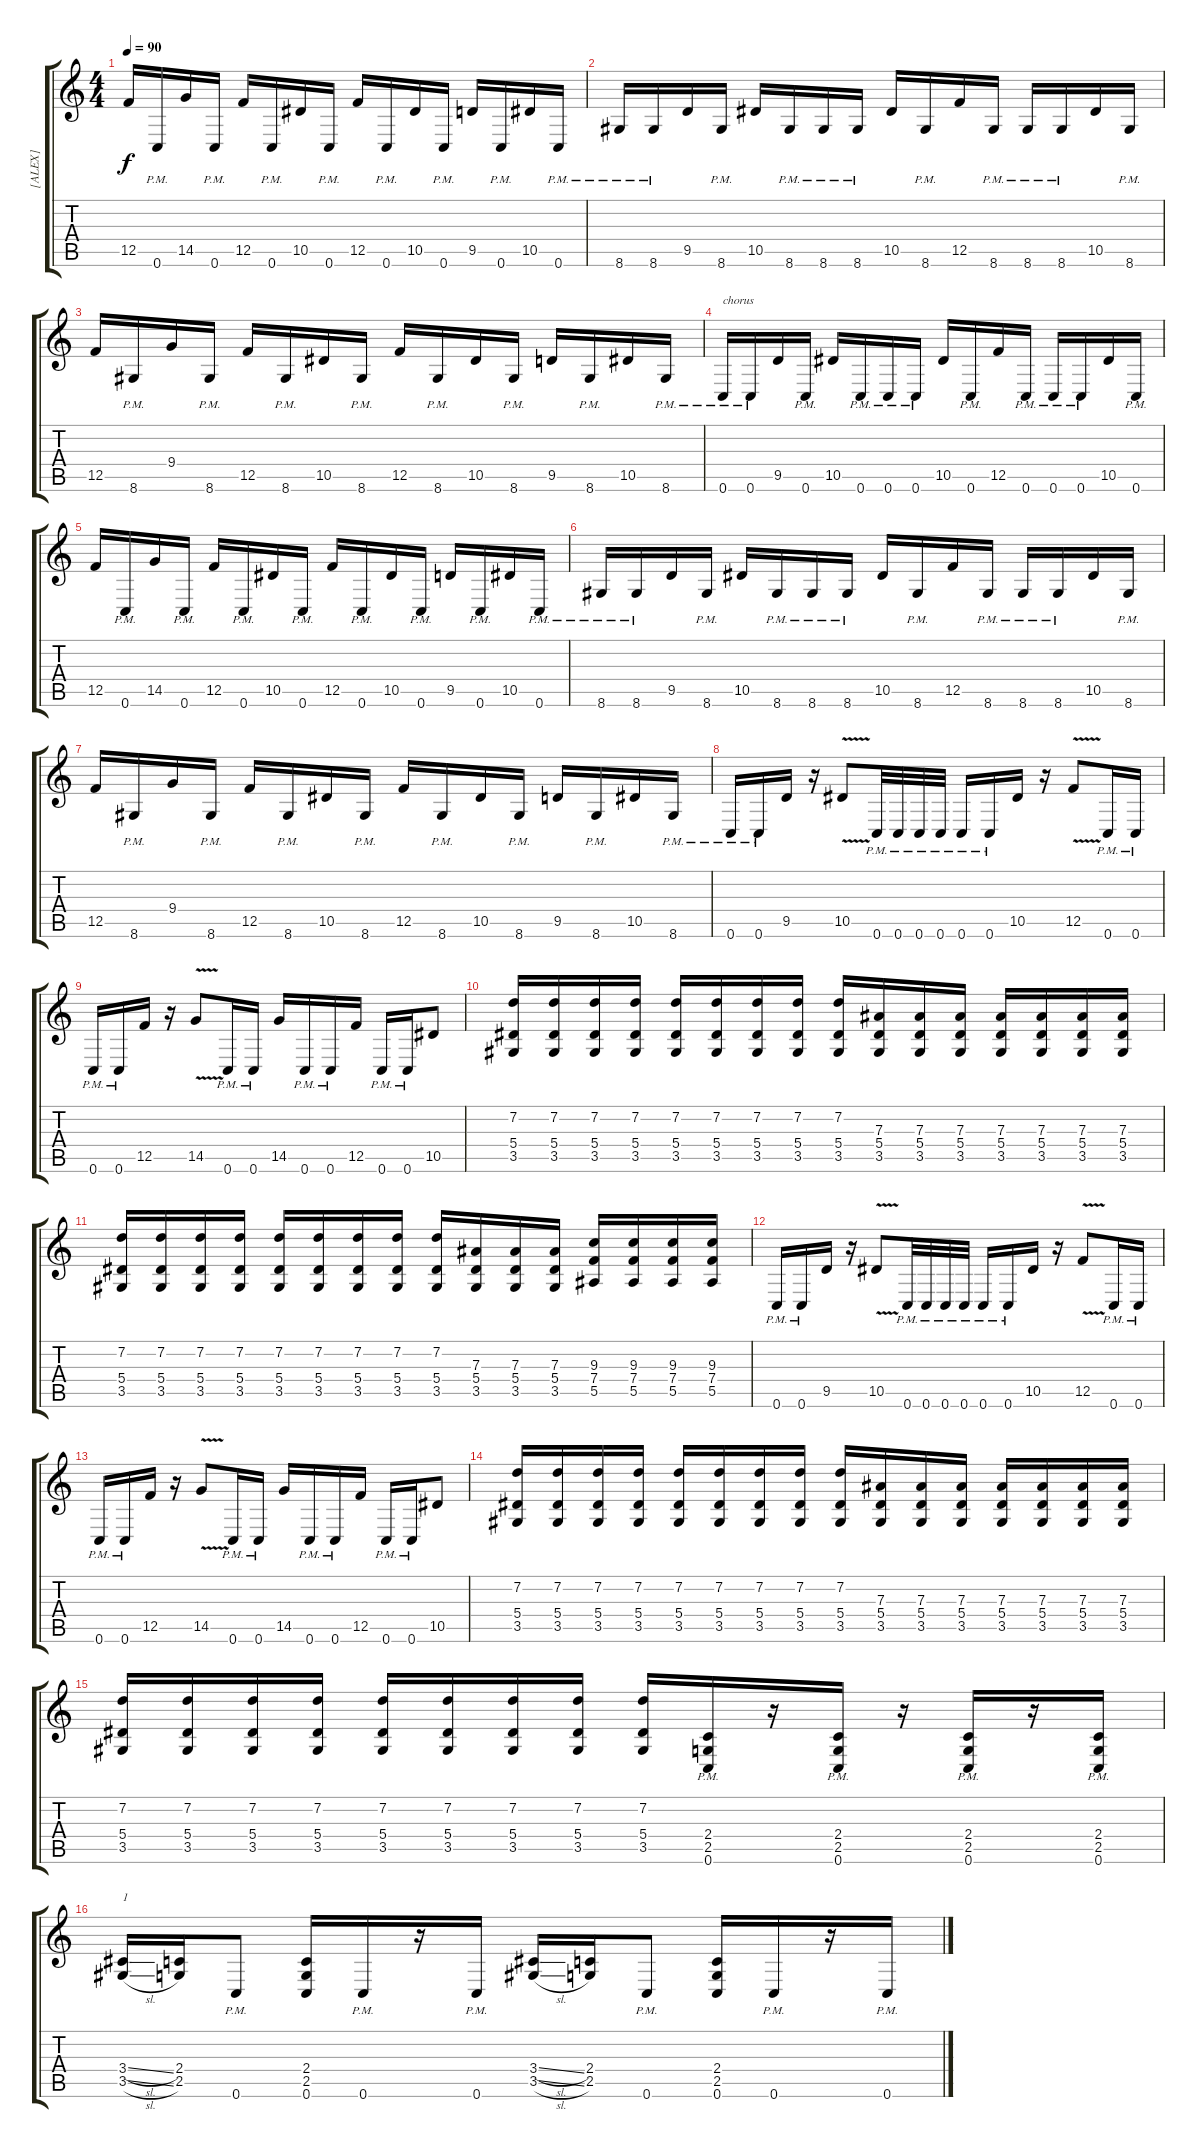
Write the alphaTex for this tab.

\track ("[ALEX]" "[ALEX]") {instrument overdrivenguitar}
\staff {score tabs}
\tuning (C4 G3 Eb3 Bb2 F2 C2) {hide}
\ts (4 4)
\tempo 90
\clef g2
\ks c
12.5.16{dy f} 0.6{pm}.16 14.5.16 0.6{pm}.16 12.5.16 0.6{pm}.16 10.5.16 0.6{pm}.16 12.5.16 0.6{pm}.16 10.5.16 0.6{pm}.16 9.5.16 0.6{pm}.16 10.5.16 0.6{pm}.16 |
8.6{pm}.16 8.6{pm}.16 9.5.16 8.6{pm}.16 10.5.16 8.6{pm}.16 8.6{pm}.16 8.6{pm}.16 10.5.16 8.6{pm}.16 12.5.16 8.6{pm}.16 8.6{pm}.16 8.6{pm}.16 10.5.16 8.6{pm}.16 |
12.5.16 8.6{pm}.16 9.4.16 8.6{pm}.16 12.5.16 8.6{pm}.16 10.5.16 8.6{pm}.16 12.5.16 8.6{pm}.16 10.5.16 8.6{pm}.16 9.5.16 8.6{pm}.16 10.5.16 8.6{pm}.16 |
0.6{pm}.16{txt "chorus"} 0.6{pm}.16 9.5.16 0.6{pm}.16 10.5.16 0.6{pm}.16 0.6{pm}.16 0.6{pm}.16 10.5.16 0.6{pm}.16 12.5.16 0.6{pm}.16 0.6{pm}.16 0.6{pm}.16 10.5.16 0.6{pm}.16 |
12.5.16 0.6{pm}.16 14.5.16 0.6{pm}.16 12.5.16 0.6{pm}.16 10.5.16 0.6{pm}.16 12.5.16 0.6{pm}.16 10.5.16 0.6{pm}.16 9.5.16 0.6{pm}.16 10.5.16 0.6{pm}.16 |
8.6{pm}.16 8.6{pm}.16 9.5.16 8.6{pm}.16 10.5.16 8.6{pm}.16 8.6{pm}.16 8.6{pm}.16 10.5.16 8.6{pm}.16 12.5.16 8.6{pm}.16 8.6{pm}.16 8.6{pm}.16 10.5.16 8.6{pm}.16 |
12.5.16 8.6{pm}.16 9.4.16 8.6{pm}.16 12.5.16 8.6{pm}.16 10.5.16 8.6{pm}.16 12.5.16 8.6{pm}.16 10.5.16 8.6{pm}.16 9.5.16 8.6{pm}.16 10.5.16 8.6{pm}.16 |
0.6{pm}.16 0.6{pm}.16 9.5.16 r.16 10.5{v}.8 0.6{pm}.32 0.6{pm}.32 0.6{pm}.32 0.6{pm}.32 0.6{pm}.16 0.6{pm}.16 10.5.16 r.16 12.5{v}.8 0.6{pm}.16 0.6{pm}.16 |
0.6{pm}.16 0.6{pm}.16 12.5.16 r.16 14.5{v}.8 0.6{pm}.16 0.6{pm}.16 14.5.16 0.6{pm}.16 0.6{pm}.16 12.5.16 0.6{pm}.16 0.6{pm}.16 10.5.8 |
(7.2 5.4 3.5).16 (7.2 5.4 3.5).16 (7.2 5.4 3.5).16 (7.2 5.4 3.5).16 (7.2 5.4 3.5).16 (7.2 5.4 3.5).16 (7.2 5.4 3.5).16 (7.2 5.4 3.5).16 (7.2 5.4 3.5).16 (7.3 5.4 3.5).16 (7.3 5.4 3.5).16 (7.3 5.4 3.5).16 (7.3 5.4 3.5).16 (7.3 5.4 3.5).16 (7.3 5.4 3.5).16 (7.3 5.4 3.5).16 |
(7.2 5.4 3.5).16 (7.2 5.4 3.5).16 (7.2 5.4 3.5).16 (7.2 5.4 3.5).16 (7.2 5.4 3.5).16 (7.2 5.4 3.5).16 (7.2 5.4 3.5).16 (7.2 5.4 3.5).16 (7.2 5.4 3.5).16 (7.3 5.4 3.5).16 (7.3 5.4 3.5).16 (7.3 5.4 3.5).16 (9.3 7.4 5.5).16 (9.3 7.4 5.5).16 (9.3 7.4 5.5).16 (9.3 7.4 5.5).16 |
0.6{pm}.16 0.6{pm}.16 9.5.16 r.16 10.5{v}.8 0.6{pm}.32 0.6{pm}.32 0.6{pm}.32 0.6{pm}.32 0.6{pm}.16 0.6{pm}.16 10.5.16 r.16 12.5{v}.8 0.6{pm}.16 0.6{pm}.16 |
0.6{pm}.16 0.6{pm}.16 12.5.16 r.16 14.5{v}.8 0.6{pm}.16 0.6{pm}.16 14.5.16 0.6{pm}.16 0.6{pm}.16 12.5.16 0.6{pm}.16 0.6{pm}.16 10.5.8 |
(7.2 5.4 3.5).16 (7.2 5.4 3.5).16 (7.2 5.4 3.5).16 (7.2 5.4 3.5).16 (7.2 5.4 3.5).16 (7.2 5.4 3.5).16 (7.2 5.4 3.5).16 (7.2 5.4 3.5).16 (7.2 5.4 3.5).16 (7.3 5.4 3.5).16 (7.3 5.4 3.5).16 (7.3 5.4 3.5).16 (7.3 5.4 3.5).16 (7.3 5.4 3.5).16 (7.3 5.4 3.5).16 (7.3 5.4 3.5).16 |
(7.2 5.4 3.5).16 (7.2 5.4 3.5).16 (7.2 5.4 3.5).16 (7.2 5.4 3.5).16 (7.2 5.4 3.5).16 (7.2 5.4 3.5).16 (7.2 5.4 3.5).16 (7.2 5.4 3.5).16 (7.2 5.4 3.5).16 (2.4{pm} 2.5{pm} 0.6{pm}).16 r.16 (2.4{pm} 2.5{pm} 0.6{pm}).16 r.16 (2.4{pm} 2.5{pm} 0.6{pm}).16 r.16 (2.4{pm} 2.5{pm} 0.6{pm}).16 |
(3.4{sl} 3.5{sl}).16{txt "1"} (2.4 2.5).16 0.6{pm}.8 (2.4 2.5 0.6).16 0.6{pm}.16 r.16 0.6{pm}.16 (3.4{sl} 3.5{sl}).16 (2.4 2.5).16 0.6{pm}.8 (2.4 2.5 0.6).16 0.6{pm}.16 r.16 0.6{pm}.16
